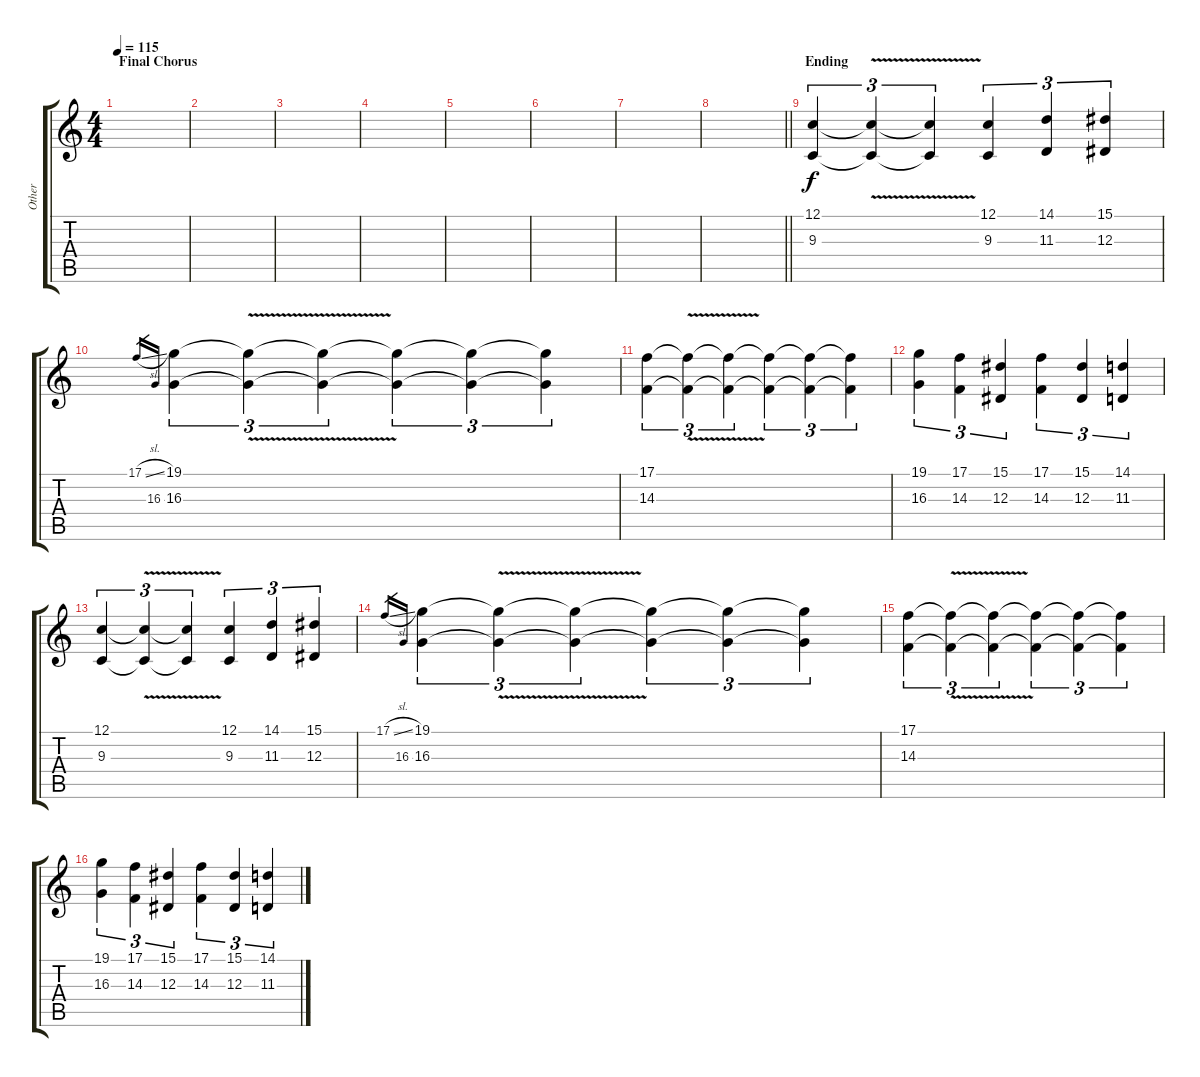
\track ("Other" "Other") {instrument synthvoice}
\staff {score tabs}
\tuning (C4 G3 Eb3 Bb2 F2 C2) {hide}
\ts (4 4)
\section ("" "Final Chorus")
\tempo 115
\clef g2
\ks c
|
|
|
|
|
|
|
\barLineRight lightlight
|
\section ("" "Ending")
(12.1 9.3).4{tu (3 2) volume 9} (12.1{v t} 9.3{v t}).4{tu (3 2)} (12.1{t} 9.3{t}).4{tu (3 2)} (12.1 9.3).4{tu (3 2)} (14.1 11.3).4{tu (3 2)} (15.1 12.3).4{tu (3 2)} |
17.1{sl}.16{gr} 16.3.16{gr} (19.1 16.3).4{tu (3 2)} (19.1{v t} 16.3{v t}).4{tu (3 2)} (19.1{t} 16.3{t}).4{tu (3 2)} (19.1{t} 16.3{t}).4{tu (3 2)} (19.1{t} 16.3{t}).4{tu (3 2)} (19.1{t} 16.3{t}).4{tu (3 2)} |
(17.1 14.3).4{tu (3 2)} (17.1{v t} 14.3{v t}).4{tu (3 2)} (17.1{t} 14.3{t}).4{tu (3 2)} (17.1{t} 14.3{t}).4{tu (3 2)} (17.1{t} 14.3{t}).4{tu (3 2)} (17.1{t} 14.3{t}).4{tu (3 2)} |
(19.1 16.3).4{tu (3 2)} (17.1 14.3).4{tu (3 2)} (15.1 12.3).4{tu (3 2)} (17.1 14.3).4{tu (3 2)} (15.1 12.3).4{tu (3 2)} (14.1 11.3).4{tu (3 2)} |
(12.1 9.3).4{tu (3 2)} (12.1{v t} 9.3{v t}).4{tu (3 2)} (12.1{t} 9.3{t}).4{tu (3 2)} (12.1 9.3).4{tu (3 2)} (14.1 11.3).4{tu (3 2)} (15.1 12.3).4{tu (3 2)} |
17.1{sl}.16{gr} 16.3.16{gr} (19.1 16.3).4{tu (3 2)} (19.1{v t} 16.3{v t}).4{tu (3 2)} (19.1{t} 16.3{t}).4{tu (3 2)} (19.1{t} 16.3{t}).4{tu (3 2)} (19.1{t} 16.3{t}).4{tu (3 2)} (19.1{t} 16.3{t}).4{tu (3 2)} |
(17.1 14.3).4{tu (3 2)} (17.1{v t} 14.3{v t}).4{tu (3 2)} (17.1{t} 14.3{t}).4{tu (3 2)} (17.1{t} 14.3{t}).4{tu (3 2)} (17.1{t} 14.3{t}).4{tu (3 2)} (17.1{t} 14.3{t}).4{tu (3 2)} |
(19.1 16.3).4{tu (3 2)} (17.1 14.3).4{tu (3 2)} (15.1 12.3).4{tu (3 2)} (17.1 14.3).4{tu (3 2)} (15.1 12.3).4{tu (3 2)} (14.1 11.3).4{tu (3 2)}
